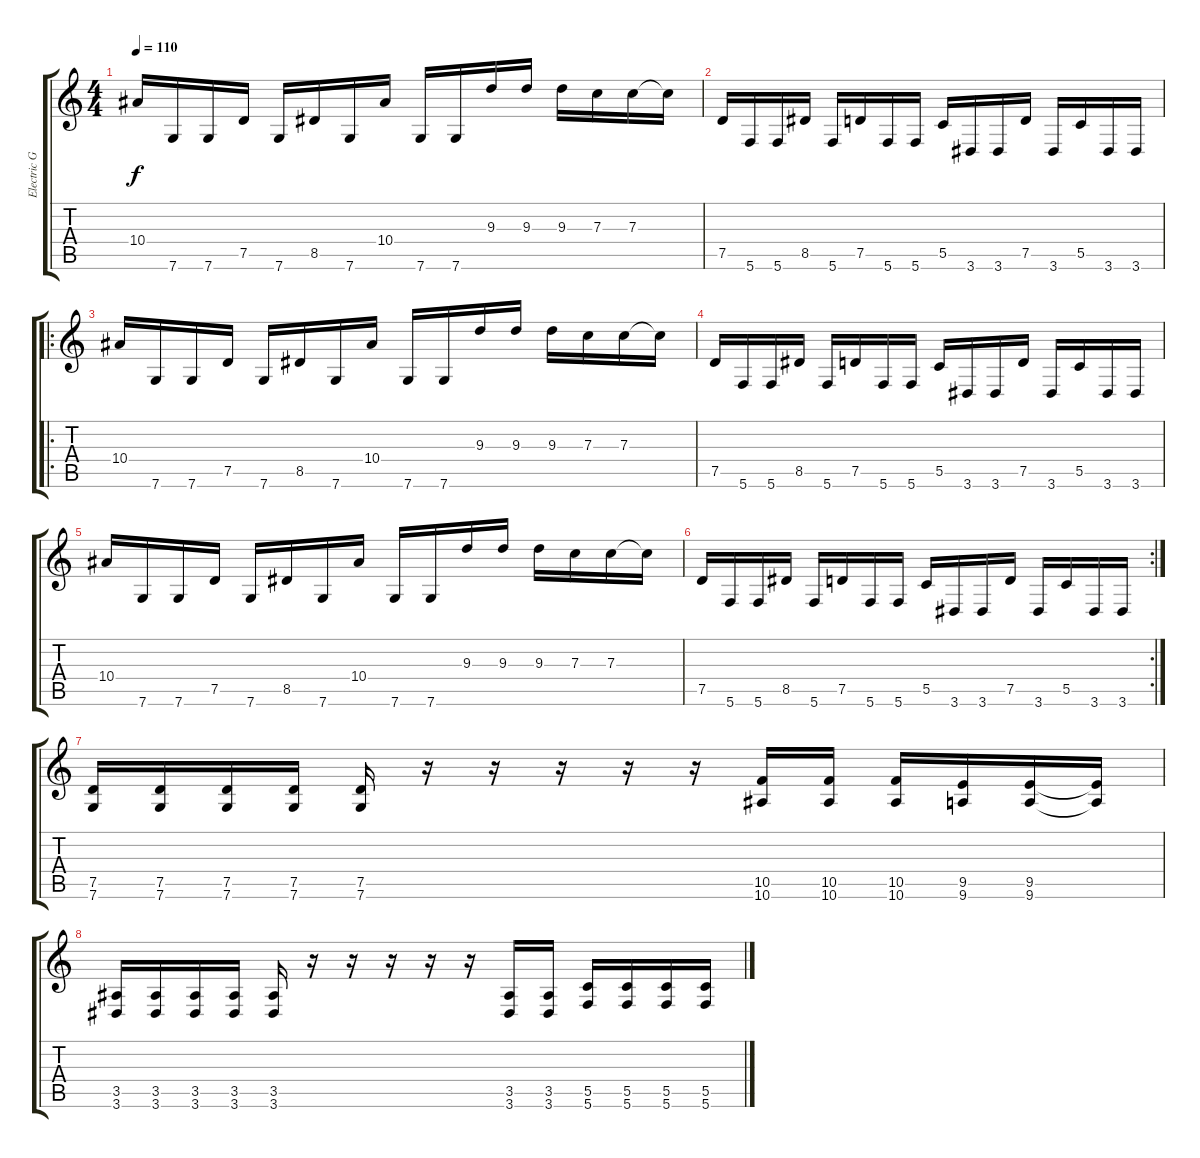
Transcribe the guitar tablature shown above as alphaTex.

\track ("Electric Guitar" "Electric G") {instrument distortionguitar}
\staff {score tabs}
\tuning (D4 A3 F3 C3 G2 C2) {hide}
\ts (4 4)
\tempo 110
\clef g2
\ks c
10.4.16{dy f} 7.6.16 7.6.16 7.5.16 7.6.16 8.5.16 7.6.16 10.4.16 7.6.16 7.6.16 9.3.16 9.3.16 9.3.16 7.3.16 7.3.16 7.3{t}.16 |
7.5.16 5.6.16 5.6.16 8.5.16 5.6.16 7.5.16 5.6.16 5.6.16 5.5.16 3.6.16 3.6.16 7.5.16 3.6.16 5.5.16 3.6.16 3.6.16 |
\ro
10.4.16 7.6.16 7.6.16 7.5.16 7.6.16 8.5.16 7.6.16 10.4.16 7.6.16 7.6.16 9.3.16 9.3.16 9.3.16 7.3.16 7.3.16 7.3{t}.16 |
7.5.16 5.6.16 5.6.16 8.5.16 5.6.16 7.5.16 5.6.16 5.6.16 5.5.16 3.6.16 3.6.16 7.5.16 3.6.16 5.5.16 3.6.16 3.6.16 |
10.4.16 7.6.16 7.6.16 7.5.16 7.6.16 8.5.16 7.6.16 10.4.16 7.6.16 7.6.16 9.3.16 9.3.16 9.3.16 7.3.16 7.3.16 7.3{t}.16 |
\rc 2
7.5.16 5.6.16 5.6.16 8.5.16 5.6.16 7.5.16 5.6.16 5.6.16 5.5.16 3.6.16 3.6.16 7.5.16 3.6.16 5.5.16 3.6.16 3.6.16 |
(7.5 7.6).16 (7.5 7.6).16 (7.5 7.6).16 (7.5 7.6).16 (7.5 7.6).16 r.16 r.16 r.16 r.16 r.16 (10.5 10.6).16 (10.5 10.6).16 (10.5 10.6).16 (9.5 9.6).16 (9.5 9.6).16 (9.5{t} 9.6{t}).16 |
(3.5 3.6).16 (3.5 3.6).16 (3.5 3.6).16 (3.5 3.6).16 (3.5 3.6).16 r.16 r.16 r.16 r.16 r.16 (3.5 3.6).16 (3.5 3.6).16 (5.5 5.6).16 (5.5 5.6).16 (5.5 5.6).16 (5.5 5.6).16
